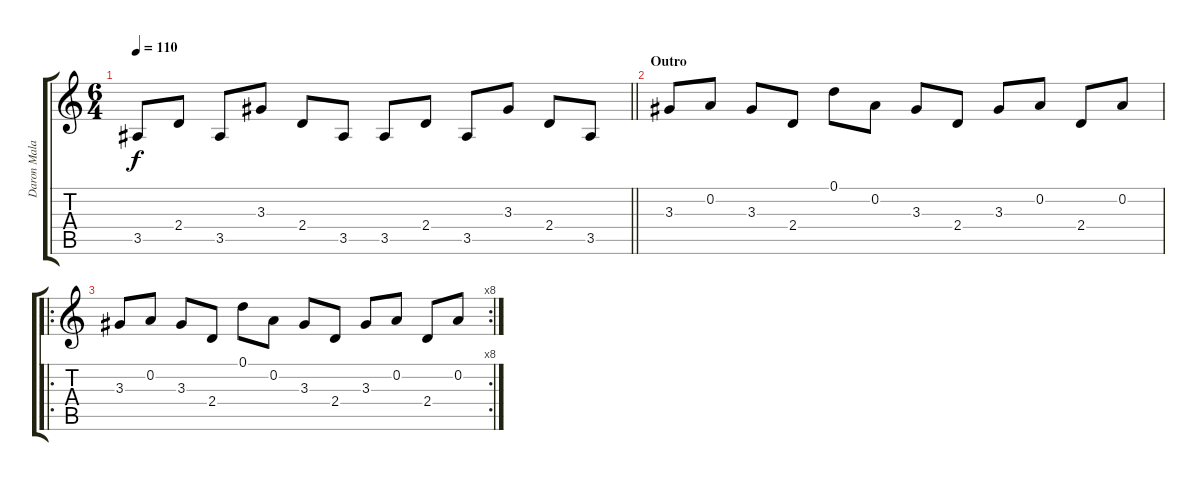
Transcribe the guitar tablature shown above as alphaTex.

\track ("Daron Malakian" "Daron Mala") {instrument electricguitarclean}
\staff {score tabs}
\tuning (D4 A3 F3 C3 G2 C2) {hide}
\ts (6 4)
\tempo 110
\clef g2
\barLineRight lightlight
\ks c
3.5.8{dy f} 2.4.8 3.5.8 3.3.8 2.4.8 3.5.8 3.5.8 2.4.8 3.5.8 3.3.8 2.4.8 3.5.8 |
\section ("" "Outro")
3.3.8 0.2.8 3.3.8 2.4.8 0.1.8 0.2.8 3.3.8 2.4.8 3.3.8 0.2.8 2.4.8 0.2.8 |
\ro
\rc 8
3.3.8 0.2.8 3.3.8 2.4.8 0.1.8 0.2.8 3.3.8 2.4.8 3.3.8 0.2.8 2.4.8 0.2.8
